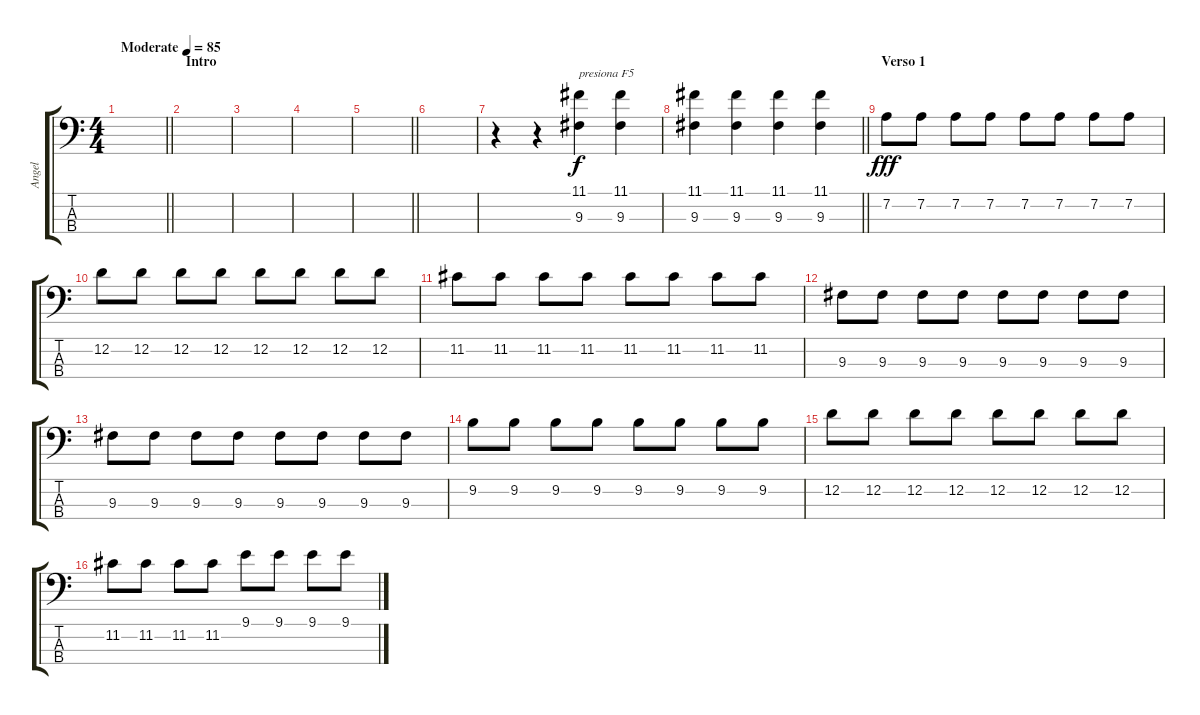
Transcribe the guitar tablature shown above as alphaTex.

\track ("Angel" "Angel") {instrument electricbassfinger}
\staff {score tabs}
\tuning (G2 D2 A1 E1) {hide}
\ts (4 4)
\tempo (85 "Moderate")
\clef f4
\barLineRight lightlight
\ks c
|
\section ("" "Intro")
|
|
|
\barLineRight lightlight
|
|
r.4 r.4 (11.1 9.3).4{txt "presiona F5"} (11.1 9.3).4 |
\barLineRight lightlight
(11.1 9.3).4 (11.1 9.3).4 (11.1 9.3).4 (11.1 9.3).4 |
\section ("" "Verso 1")
7.2.8{dy fff} 7.2.8 7.2.8 7.2.8 7.2.8 7.2.8 7.2.8 7.2.8 |
12.2.8 12.2.8 12.2.8 12.2.8 12.2.8 12.2.8 12.2.8 12.2.8 |
11.2.8 11.2.8 11.2.8 11.2.8 11.2.8 11.2.8 11.2.8 11.2.8 |
9.3.8 9.3.8 9.3.8 9.3.8 9.3.8 9.3.8 9.3.8 9.3.8 |
9.3.8 9.3.8 9.3.8 9.3.8 9.3.8 9.3.8 9.3.8 9.3.8 |
9.2.8 9.2.8 9.2.8 9.2.8 9.2.8 9.2.8 9.2.8 9.2.8 |
12.2.8 12.2.8 12.2.8 12.2.8 12.2.8 12.2.8 12.2.8 12.2.8 |
11.2.8 11.2.8 11.2.8 11.2.8 9.1.8 9.1.8 9.1.8 9.1.8
